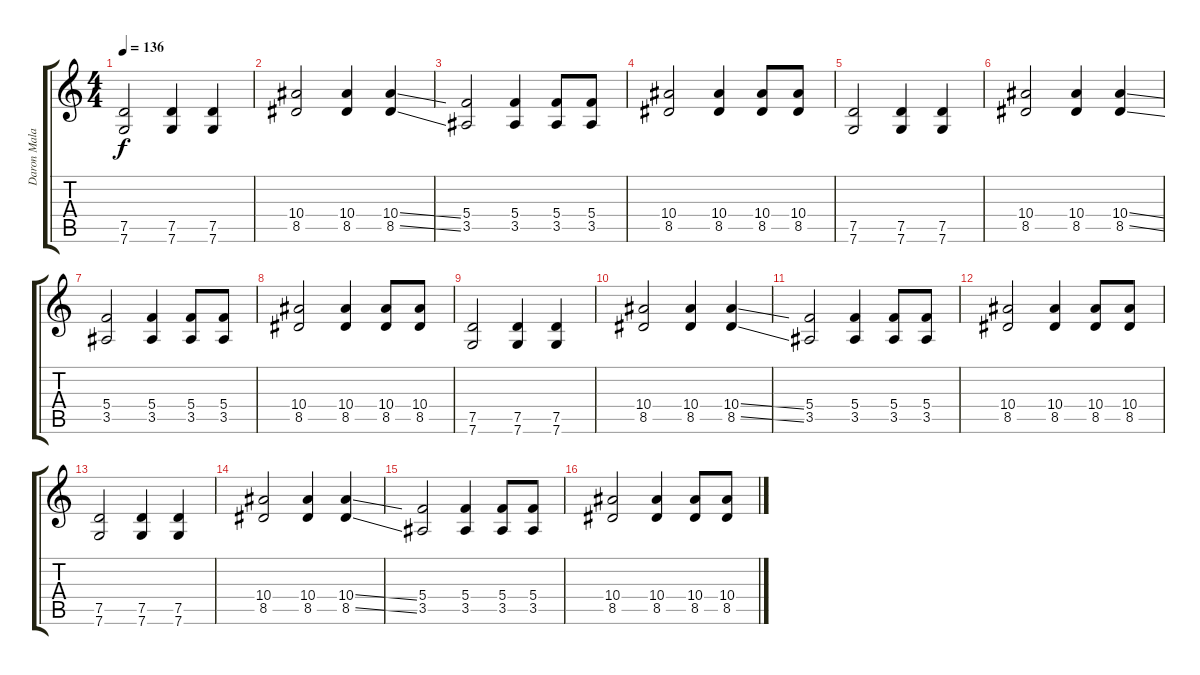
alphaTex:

\track ("Daron Malakian (distortion)" "Daron Mala") {instrument distortionguitar}
\staff {score tabs}
\tuning (D4 A3 F3 C3 G2 C2) {hide}
\ts (4 4)
\tempo 136
\clef g2
\ks c
(7.5 7.6).2{dy f} (7.5 7.6).4 (7.5 7.6).4 |
(10.4 8.5).2 (10.4 8.5).4 (10.4{ss} 8.5{ss}).4 |
(5.4 3.5).2 (5.4 3.5).4 (5.4 3.5).8 (5.4 3.5).8 |
(10.4 8.5).2 (10.4 8.5).4 (10.4 8.5).8 (10.4 8.5).8 |
(7.5 7.6).2 (7.5 7.6).4 (7.5 7.6).4 |
(10.4 8.5).2 (10.4 8.5).4 (10.4{ss} 8.5{ss}).4 |
(5.4 3.5).2 (5.4 3.5).4 (5.4 3.5).8 (5.4 3.5).8 |
(10.4 8.5).2 (10.4 8.5).4 (10.4 8.5).8 (10.4 8.5).8 |
(7.5 7.6).2 (7.5 7.6).4 (7.5 7.6).4 |
(10.4 8.5).2 (10.4 8.5).4 (10.4{ss} 8.5{ss}).4 |
(5.4 3.5).2 (5.4 3.5).4 (5.4 3.5).8 (5.4 3.5).8 |
(10.4 8.5).2 (10.4 8.5).4 (10.4 8.5).8 (10.4 8.5).8 |
(7.5 7.6).2 (7.5 7.6).4 (7.5 7.6).4 |
(10.4 8.5).2 (10.4 8.5).4 (10.4{ss} 8.5{ss}).4 |
(5.4 3.5).2 (5.4 3.5).4 (5.4 3.5).8 (5.4 3.5).8 |
(10.4 8.5).2 (10.4 8.5).4 (10.4 8.5).8 (10.4 8.5).8
